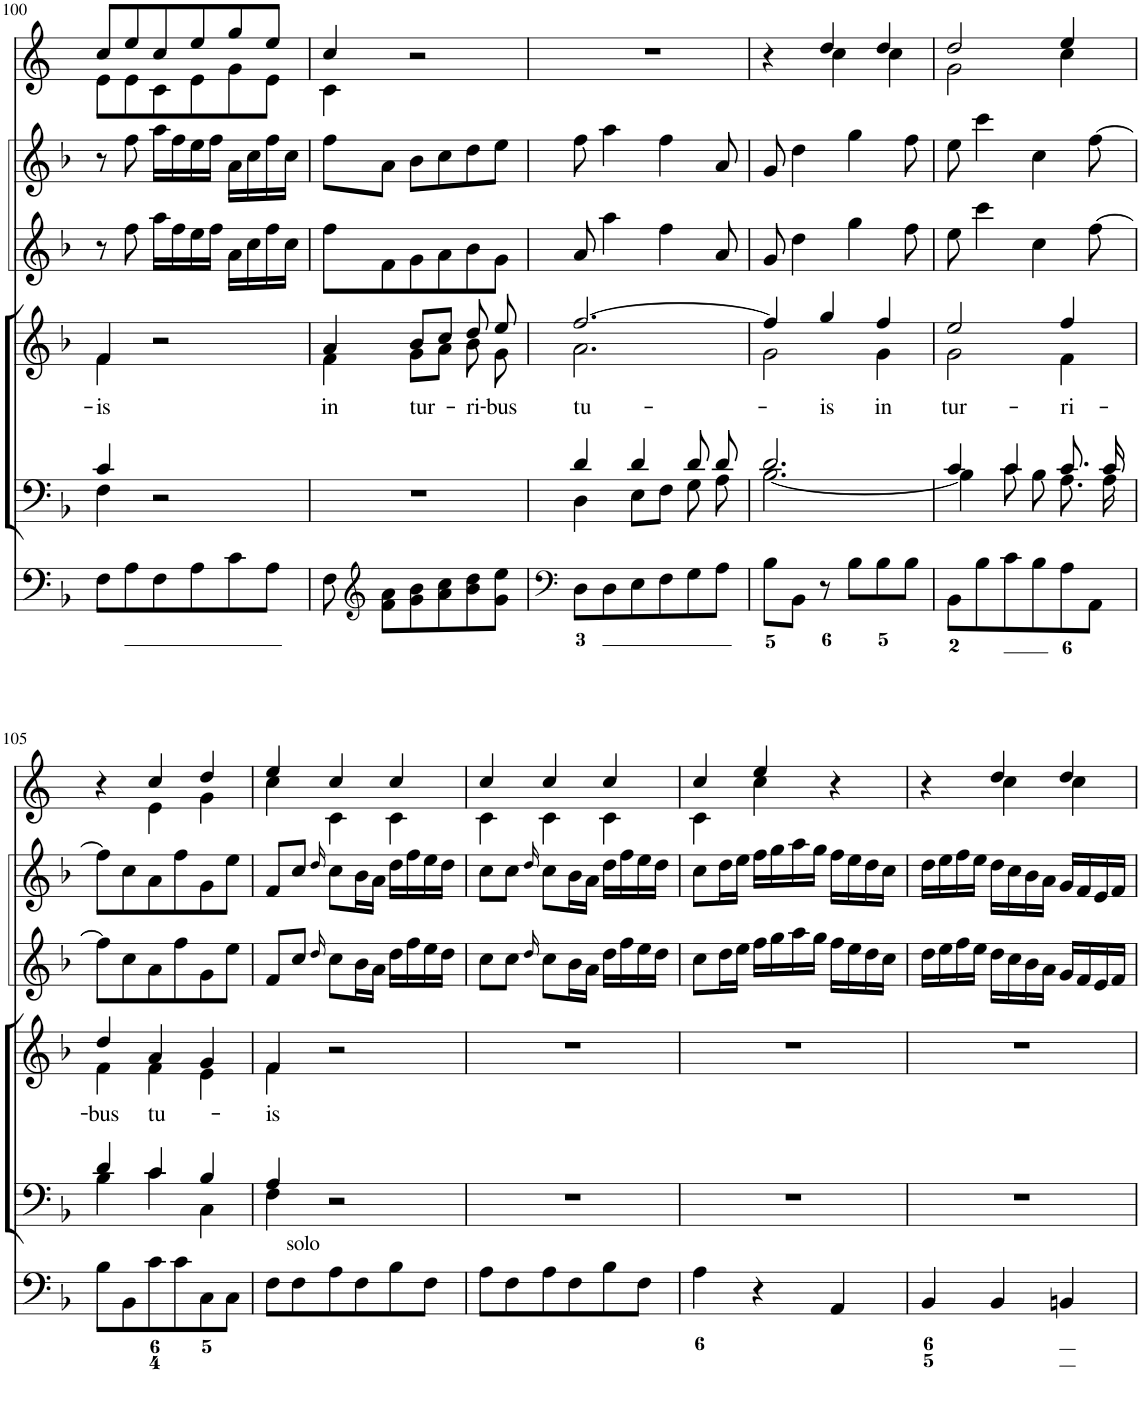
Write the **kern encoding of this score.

**kern	**kern	**kern	**text	**kern	**kern	**kern
*part6	*part5	*part4	*part4	*part3	*part2	*part1
*staff6	*staff5	*staff4	*staff4	*staff3	*staff2	*staff1
*I"Organ	*I"Voice	*I"Voice	*	*I"Violin	*I"Violini	*I"Corni in F
*	*	*	*	*I'Vln	*I'Vln	*
!!LO:PB:g=z
*clefF4	*clefF4	*clefG2	*	*clefG2	*clefG2	*clefG2
*	*	*	*	*	*	*Trd4c7
*k[b-]	*k[b-]	*k[b-]	*	*k[b-]	*k[b-]	*k[]
*M3/4	*M3/4	*M3/4	*	*M3/4	*M3/4	*M3/4
=100	=100	=100	=100	=100	=100	=100
*	*^	*	*	*	*	*
!	!	!	!	!LO:LY:b	!	!	!
*	*	*	*^	*	*	*	*^
8F\L	4c/	4F\	4f/	4f\	-is	8r	8r	8cc/L	8e\L
8A\	.	.	.	.	.	8ff\	8ff\	8ee/	8e\
8F\	2r	2ryy	2r	2ryy	.	16aa\LL	16aa\LL	8cc/	8c\
.	.	.	.	.	.	16ff\	16ff\	.	.
8A\	.	.	.	.	.	16ee\	16ee\	8ee/	8e\
.	.	.	.	.	.	16ff\JJ	16ff\JJ	.	.
8c\	.	.	.	.	.	16a\LL	16a\LL	8gg/	8g\
.	.	.	.	.	.	16cc\	16cc\	.	.
8A\J	.	.	.	.	.	16ff\	16ff\	8ee/J	8e\J
.	.	.	.	.	.	16cc\JJ	16cc\JJ	.	.
*	*v	*v	*	*	*	*	*	*	*
=101	=101	=101	=101	=101	=101	=101	=101	=101
!	!	!	!	!LO:LY:b	!	!	!	!
8F\	2.r	4a/	4f\	in	8ff\L	8ff\L	4cc/	4c\
*clefG2	*	*	*	*	*	*	*	*
8f\ 8a\L	.	.	.	.	8f\	8a\J	.	.
!	!	!	!	!LO:LY:b	!	!	!	!
8g\ 8b-\	.	8b-/L	8g\L	tur-	8g\	8b-\L	2r	2ryy
8a\ 8cc\	.	8cc/J	8a\J	.	8a\	8cc\	.	.
!	!	!	!	!LO:LY:b	!	!	!	!
8b-\ 8dd\	.	8dd/	8b-\	-ri-	8b-\	8dd\	.	.
!	!	!	!	!LO:LY:b	!	!	!	!
8g\ 8ee\J	.	8ee/	8g\	-bus	8g\J	8ee\J	.	.
*	*	*	*	*	*	*	*v	*v
=102	=102	=102	=102	=102	=102	=102	=102
*clefF4	*	*	*	*	*	*	*
*	*^	*	*	*	*	*	*
!	!	!	!	!	!LO:LY:b	!	!	!
8D\L	4d/	4D\	[2.ff/	2.a\	tu-	8a/	8ff\	2.r
8D\	.	.	.	.	.	4aa\	4aa\	.
8E\	4d/	8E\L	.	.	.	.	.	.
8F\	.	8F\J	.	.	.	4ff\	4ff\	.
8G\	8d/	8G\	.	.	.	.	.	.
8A\J	8d/	8A\	.	.	.	8a/	8a/	.
=103	=103	=103	=103	=103	=103	=103	=103	=103
*	*	*	*	*	*	*	*	*^
8B-\L	2.d/	[2.B-\	4ff/]	2g\	.	8g/	8g/	4r	4ryy
8BB-\J	.	.	.	.	.	4dd\	4dd\	.	.
!	!	!	!	!	!LO:LY:b	!	!	!	!
8r	.	.	4gg/	.	-is	.	.	4dd/	4cc\
8B-\L	.	.	.	.	.	4gg\	4gg\	.	.
!	!	!	!	!	!LO:LY:b	!	!	!	!
8B-\	.	.	4ff/	4g\	in	.	.	4dd/	4cc\
8B-\J	.	.	.	.	.	8ff\	8ff\	.	.
=104	=104	=104	=104	=104	=104	=104	=104	=104	=104
!	!	!	!	!	!LO:LY:b	!	!	!	!
8BB-\L	4c/	4B-\]	2ee/	2g\	tur-	8ee\	8ee\	2dd/	2g\
8B-\	.	.	.	.	.	4ccc\	4ccc\	.	.
8c\	4c/	8c\	.	.	.	.	.	.	.
8B-\	.	8B-\	.	.	.	4cc\	4cc\	.	.
!	!	!	!	!	!LO:LY:b	!	!	!	!
8A\	8.c/	8.A\	4ff/	4f\	-ri-	.	.	4ee/	4cc\
8AA\J	.	.	.	.	.	[8ff\	[8ff\	.	.
.	16c/	16A\	.	.	.	.	.	.	.
!!LO:LB:g=z	!!
=105	=105	=105	=105	=105	=105	=105	=105	=105	=105
!	!	!	!	!	!LO:LY:b	!	!	!	!
8B-\L	4d/	4B-\	4dd/	4f\	-bus	8ff\L]	8ff\L]	4r	4ryy
8BB-\	.	.	.	.	.	8cc\	8cc\	.	.
!	!	!	!	!	!LO:LY:b	!	!	!	!
8c\	4c/	4c\	4a/	4f\	tu-	8a\	8a\	4cc/	4e\
8c\	.	.	.	.	.	8ff\	8ff\	.	.
8C\	4B-/	4C\	4g/	4e\	.	8g\	8g\	4dd/	4g\
8C\J	.	.	.	.	.	8ee\J	8ee\J	.	.
=106	=106	=106	=106	=106	=106	=106	=106	=106	=106
!	!	!	!	!	!LO:LY:b	!	!	!	!
8F\L	4A/	4F\	4f/	4f\	-is	8f/L	8f/L	4ee/	4cc\
!LO:TX:a:t=solo	!	!	!	!	!	!	!	!	!
8F\	.	.	.	.	.	8cc/J	8cc/J	.	.
.	.	.	.	.	.	16qdd/	16qdd/	.	.
8A\	2r	2ryy	2r	2ryy	.	8cc\L	8cc\L	4cc/	4c\
8F\	.	.	.	.	.	16b-\L	16b-\L	.	.
.	.	.	.	.	.	16a\JJ	16a\JJ	.	.
8B-\	.	.	.	.	.	16dd\LL	16dd\LL	4cc/	4c\
.	.	.	.	.	.	16ff\	16ff\	.	.
8F\J	.	.	.	.	.	16ee\	16ee\	.	.
.	.	.	.	.	.	16dd\JJ	16dd\JJ	.	.
*	*v	*v	*	*	*	*	*	*	*
*	*	*v	*v	*	*	*	*	*
=107	=107	=107	=107	=107	=107	=107	=107
8A\L	2.r	2.r	.	8cc\L	8cc\L	4cc/	4c\
8F\	.	.	.	8cc\J	8cc\J	.	.
.	.	.	.	16qdd/	16qdd/	.	.
8A\	.	.	.	8cc\L	8cc\L	4cc/	4c\
8F\	.	.	.	16b-\L	16b-\L	.	.
.	.	.	.	16a\JJ	16a\JJ	.	.
8B-\	.	.	.	16dd\LL	16dd\LL	4cc/	4c\
.	.	.	.	16ff\	16ff\	.	.
8F\J	.	.	.	16ee\	16ee\	.	.
.	.	.	.	16dd\JJ	16dd\JJ	.	.
=108	=108	=108	=108	=108	=108	=108	=108
4A\	2.r	2.r	.	8cc\L	8cc\L	4cc/	4c\
.	.	.	.	16dd\L	16dd\L	.	.
.	.	.	.	16ee\JJ	16ee\JJ	.	.
4r	.	.	.	16ff\LL	16ff\LL	4ee/	4cc\
.	.	.	.	16gg\	16gg\	.	.
.	.	.	.	16aa\	16aa\	.	.
.	.	.	.	16gg\JJ	16gg\JJ	.	.
4AA/	.	.	.	16ff\LL	16ff\LL	4r	4ryy
.	.	.	.	16ee\	16ee\	.	.
.	.	.	.	16dd\	16dd\	.	.
.	.	.	.	16cc\JJ	16cc\JJ	.	.
=109	=109	=109	=109	=109	=109	=109	=109
4BB-/	2.r	2.r	.	16dd\LL	16dd\LL	4r	4ryy
.	.	.	.	16ee\	16ee\	.	.
.	.	.	.	16ff\	16ff\	.	.
.	.	.	.	16ee\JJ	16ee\JJ	.	.
4BB-/	.	.	.	16dd\LL	16dd\LL	4dd/	4cc\
.	.	.	.	16cc\	16cc\	.	.
.	.	.	.	16b-\	16b-\	.	.
.	.	.	.	16a\JJ	16a\JJ	.	.
4BBn/	.	.	.	16g/LL	16g/LL	4dd/	4cc\
.	.	.	.	16f/	16f/	.	.
.	.	.	.	16e/	16e/	.	.
.	.	.	.	16f/JJ	16f/JJ	.	.
*	*	*	*	*	*	*v	*v
=	=	=	=	=	=	=
*-	*-	*-	*-	*-	*-	*-
